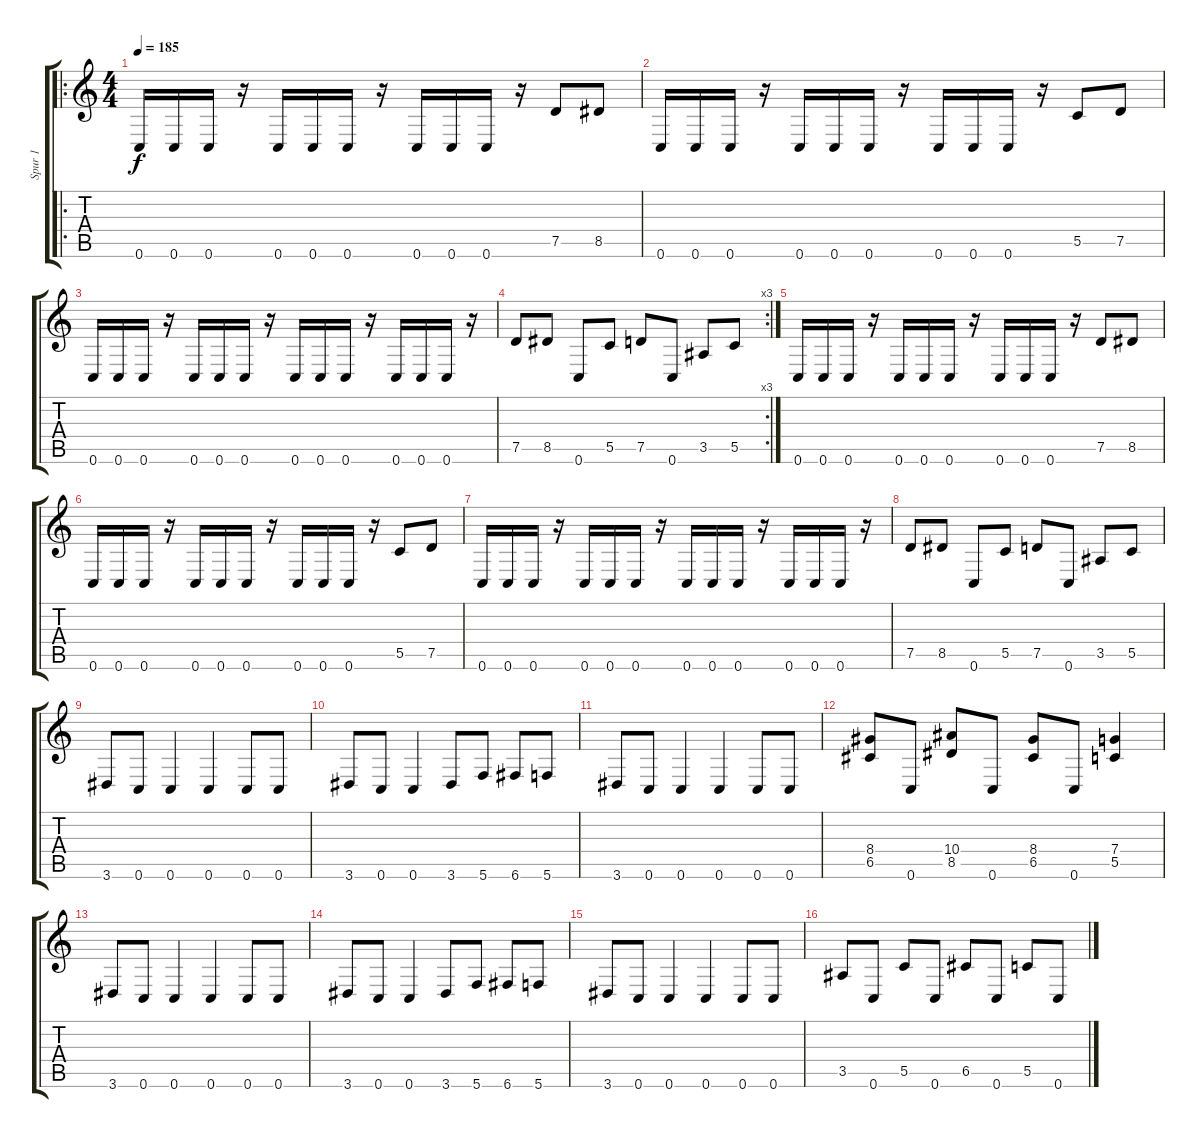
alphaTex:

\track ("Spur 1" "Spur 1") {instrument distortionguitar}
\staff {score tabs}
\tuning (D4 A3 F3 C3 G2 C2) {hide}
\ro
\ts (4 4)
\tempo 185
\clef g2
\ks c
0.6.16{dy f} 0.6.16 0.6.16 r.16 0.6.16 0.6.16 0.6.16 r.16 0.6.16 0.6.16 0.6.16 r.16 7.5.8 8.5.8 |
0.6.16 0.6.16 0.6.16 r.16 0.6.16 0.6.16 0.6.16 r.16 0.6.16 0.6.16 0.6.16 r.16 5.5.8 7.5.8 |
0.6.16 0.6.16 0.6.16 r.16 0.6.16 0.6.16 0.6.16 r.16 0.6.16 0.6.16 0.6.16 r.16 0.6.16 0.6.16 0.6.16 r.16 |
\rc 3
7.5.8 8.5.8 0.6.8 5.5.8 7.5.8 0.6.8 3.5.8 5.5.8 |
0.6.16 0.6.16 0.6.16 r.16 0.6.16 0.6.16 0.6.16 r.16 0.6.16 0.6.16 0.6.16 r.16 7.5.8 8.5.8 |
0.6.16 0.6.16 0.6.16 r.16 0.6.16 0.6.16 0.6.16 r.16 0.6.16 0.6.16 0.6.16 r.16 5.5.8 7.5.8 |
0.6.16 0.6.16 0.6.16 r.16 0.6.16 0.6.16 0.6.16 r.16 0.6.16 0.6.16 0.6.16 r.16 0.6.16 0.6.16 0.6.16 r.16 |
7.5.8 8.5.8 0.6.8 5.5.8 7.5.8 0.6.8 3.5.8 5.5.8 |
3.6.8 0.6.8 0.6.4 0.6.4 0.6.8 0.6.8 |
3.6.8 0.6.8 0.6.4 3.6.8 5.6.8 6.6.8 5.6.8 |
3.6.8 0.6.8 0.6.4 0.6.4 0.6.8 0.6.8 |
(8.4 6.5).8 0.6.8 (10.4 8.5).8 0.6.8 (8.4 6.5).8 0.6.8 (7.4 5.5).4 |
3.6.8 0.6.8 0.6.4 0.6.4 0.6.8 0.6.8 |
3.6.8 0.6.8 0.6.4 3.6.8 5.6.8 6.6.8 5.6.8 |
3.6.8 0.6.8 0.6.4 0.6.4 0.6.8 0.6.8 |
3.5.8 0.6.8 5.5.8 0.6.8 6.5.8 0.6.8 5.5.8 0.6.8
